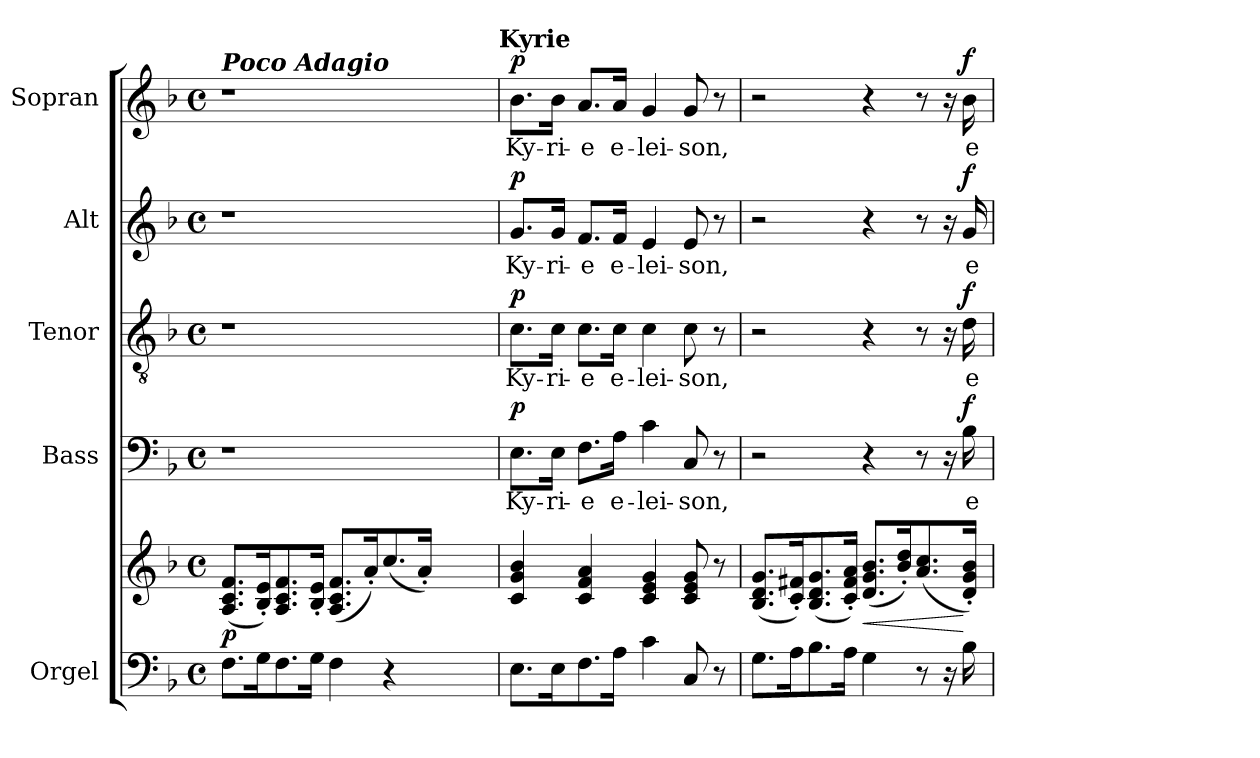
**kern	**kern	**dynam	**kern	**text	**dynam	**kern	**text	**dynam	**kern	**text	**dynam	**kern	**text	**dynam
*part5	*part5	*part5	*part4	*part4	*part4	*part3	*part3	*part3	*part2	*part2	*part2	*part1	*part1	*part1
*staff6	*staff5	*staff5/6	*staff4	*staff4	*staff4	*staff3	*staff3	*staff3	*staff2	*staff2	*staff2	*staff1	*staff1	*staff1
*I"Orgel	*	*	*I"Bass	*	*	*I"Tenor	*	*	*I"Alt	*	*	*I"Sopran	*	*
*I'Org.	*	*	*I'B.	*	*	*I'T.	*	*	*I'A.	*	*	*I'S.	*	*
*clefF4	*clefG2	*	*clefF4	*	*	*clefGv2	*	*	*clefG2	*	*	*clefG2	*	*
*k[b-]	*k[b-]	*	*k[b-]	*	*	*k[b-]	*	*	*k[b-]	*	*	*k[b-]	*	*
*F:	*F:	*	*F:	*	*	*F:	*	*	*F:	*	*	*F:	*	*
*M4/4	*M4/4	*	*M4/4	*	*	*M4/4	*	*	*M4/4	*	*	*M4/4	*	*
*met(c)	*met(c)	*	*met(c)	*	*	*met(c)	*	*	*met(c)	*	*	*met(c)	*	*
=1	=1	=1	=1	=1	=1	=1	=1	=1	=1	=1	=1	=1	=1	=1
!	!	!	!	!	!	!	!	!	!	!	!	!LO:TX:a:Bi:t=Poco Adagio	!	!
!	!	!LO:DY:b	!	!	!	!	!	!	!	!	!	!	!	!
8.F\L	(<8.A/ 8.c/ 8.f/L	p	1r	.	.	1r	.	.	1r	.	.	1r	.	.
16G\k	16B-/'< 16e/'<k)	.	.	.	.	.	.	.	.	.	.	.	.	.
8.F\	8.A/ 8.c/ 8.f/	.	.	.	.	.	.	.	.	.	.	.	.	.
16G\Jk	16B-/'< 16e/'<Jk	.	.	.	.	.	.	.	.	.	.	.	.	.
4F\	(<8.A/ 8.c/ 8.f/L	.	.	.	.	.	.	.	.	.	.	.	.	.
.	16a'</k)	.	.	.	.	.	.	.	.	.	.	.	.	.
4r	(<8.cc/	.	.	.	.	.	.	.	.	.	.	.	.	.
.	16a'</Jk)	.	.	.	.	.	.	.	.	.	.	.	.	.
2ryy	2ryy	.	2ryy	.	.	2ryy	.	.	2ryy	.	.	2ryy	.	.
!	!	!	!	!	!	!	!	!	!	!	!	!LO:TX:a:B:t=Kyrie	!	!
=2	=2	=2	=2	=2	=2	=2	=2	=2	=2	=2	=2	=2	=2	=2
!	!	!	!	!LO:LY:b	!LO:DY:a	!	!LO:LY:b	!LO:DY:a	!	!LO:LY:b	!LO:DY:a	!	!LO:LY:b	!LO:DY:a
8.E\L	4c/ 4g/ 4b-/	.	8.E\L	Ky-	p	8.c\L	Ky-	p	8.g/L	Ky-	p	8.b-\L	Ky-	p
!	!	!	!	!LO:LY:b	!	!	!LO:LY:b	!	!	!LO:LY:b	!	!	!LO:LY:b	!
16E\k	.	.	16E\Jk	-ri-	.	16c\Jk	-ri-	.	16g/Jk	-ri-	.	16b-\Jk	-ri-	.
!	!	!	!	!LO:LY:b	!	!	!LO:LY:b	!	!	!LO:LY:b	!	!	!LO:LY:b	!
8.F\	4c/ 4f/ 4a/	.	8.F\L	-e	.	8.c\L	-e	.	8.f/L	-e	.	8.a/L	-e	.
!	!	!	!	!LO:LY:b	!	!	!LO:LY:b	!	!	!LO:LY:b	!	!	!LO:LY:b	!
16A\Jk	.	.	16A\Jk	e-	.	16c\Jk	e-	.	16f/Jk	e-	.	16a/Jk	e-	.
!	!	!	!	!LO:LY:b	!	!	!LO:LY:b	!	!	!LO:LY:b	!	!	!LO:LY:b	!
4c\	4c/ 4e/ 4g/	.	4c\	-lei-	.	4c\	-lei-	.	4e/	-lei-	.	4g/	-lei-	.
!	!	!	!	!LO:LY:b	!	!	!LO:LY:b	!	!	!LO:LY:b	!	!	!LO:LY:b	!
8C/	8c/ 8e/ 8g/	.	8C/	-son,	.	8c\	-son,	.	8e/	-son,	.	8g/	-son,	.
8r	8r	.	8r	.	.	8r	.	.	8r	.	.	8r	.	.
=3	=3	=3	=3	=3	=3	=3	=3	=3	=3	=3	=3	=3	=3	=3
8.G\L	(<8.B-/ 8.d/ 8.g/L	.	2r	.	.	2r	.	.	2r	.	.	2r	.	.
16A\k	16c/'< 16f#X/'<k)	.	.	.	.	.	.	.	.	.	.	.	.	.
8.B-\	(<8.B-/ 8.d/ 8.g/	.	.	.	.	.	.	.	.	.	.	.	.	.
16A\Jk	16c/'< 16f#/'< 16a/'<Jk)	.	.	.	.	.	.	.	.	.	.	.	.	.
!	!	!LO:HP:b	!	!	!	!	!	!	!	!	!	!	!	!
4G\	(<8.d/ 8.g/ 8.b-/L	<	4r	.	.	4r	.	.	4r	.	.	4r	.	.
.	16b-/'< 16dd/'<k)	.	.	.	.	.	.	.	.	.	.	.	.	.
8r	(<8.a/ 8.cc/	.	8r	.	.	8r	.	.	8r	.	.	8r	.	.
16r	.	.	16r	.	.	16r	.	.	16r	.	.	16r	.	.
!	!	!	!	!LO:LY:b	!LO:DY:a	!	!LO:LY:b	!LO:DY:a	!	!LO:LY:b	!LO:DY:a	!	!LO:LY:b	!LO:DY:a
16B-\	16d/'< 16g/'< 16b-/'<Jk)	[	16B-\	e-	f	16d\	e-	f	16g/	e-	f	16b-\	e-	f
=	=	=	=	=	=	=	=	=	=	=	=	=	=	=
*-	*-	*-	*-	*-	*-	*-	*-	*-	*-	*-	*-	*-	*-	*-
